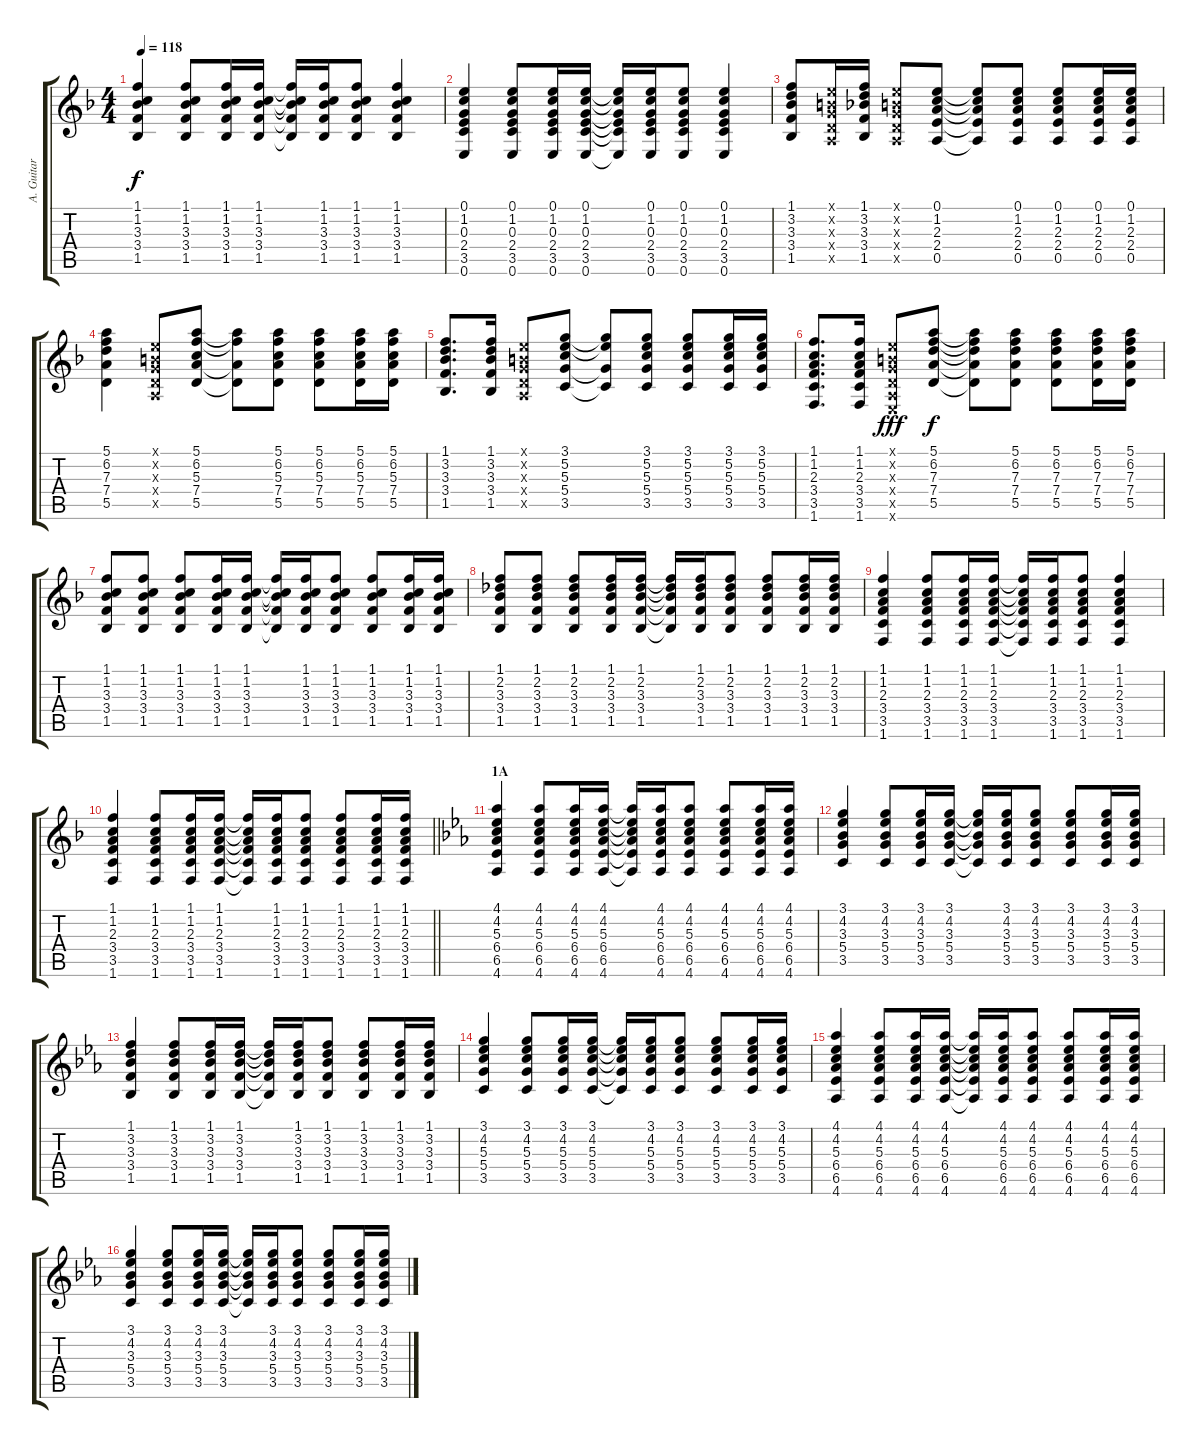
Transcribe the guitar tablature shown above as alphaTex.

\track ("A. Guitar" "A. Guitar") {instrument acousticguitarsteel}
\staff {score tabs}
\tuning (E4 B3 G3 D3 A2 E2) {hide}
\ts (4 4)
\tempo 118
\clef g2
\ks f
(1.1 1.2 3.3 3.4 1.5).4{dy f} (1.1 1.2 3.3 3.4 1.5).8 (1.1 1.2 3.3 3.4 1.5).16 (1.1 1.2 3.3 3.4 1.5).16 (1.1{t} 1.2{t} 3.3{t} 3.4{t} 1.5{t}).16 (1.1 1.2 3.3 3.4 1.5).16 (1.1 1.2 3.3 3.4 1.5).8 (1.1 1.2 3.3 3.4 1.5).4 |
(0.1 1.2 0.3 2.4 3.5 0.6).4 (0.1 1.2 0.3 2.4 3.5 0.6).8 (0.1 1.2 0.3 2.4 3.5 0.6).16 (0.1 1.2 0.3 2.4 3.5 0.6).16 (0.1{t} 1.2{t} 0.3{t} 2.4{t} 3.5{t} 0.6{t}).16 (0.1 1.2 0.3 2.4 3.5 0.6).16 (0.1 1.2 0.3 2.4 3.5 0.6).8 (0.1 1.2 0.3 2.4 3.5 0.6).4 |
(1.1 3.2 3.3 3.4 1.5).8 (0.1{x} 0.2{x} 0.3{x} 0.4{x} 0.5{x}).16 (1.1 3.2 3.3 3.4 1.5).16 (0.1{x} 0.2{x} 0.3{x} 0.4{x} 0.5{x}).8 (0.1 1.2 2.3 2.4 0.5).8 (0.1{t} 1.2{t} 2.3{t} 2.4{t} 0.5{t}).8 (0.1 1.2 2.3 2.4 0.5).8 (0.1 1.2 2.3 2.4 0.5).8 (0.1 1.2 2.3 2.4 0.5).16 (0.1 1.2 2.3 2.4 0.5).16 |
(5.1 6.2 7.3 7.4 5.5).4 (0.1{x} 0.2{x} 0.3{x} 0.4{x} 0.5{x}).8 (5.1 6.2 5.3 7.4 5.5).8 (5.1{t} 6.2{t} 7.4{t} 5.5{t}).8 (5.1 6.2 5.3 7.4 5.5).8 (5.1 6.2 5.3 7.4 5.5).8 (5.1 6.2 5.3 7.4 5.5).16 (5.1 6.2 5.3 7.4 5.5).16 |
(1.1 3.2 3.3 3.4 1.5).8{d} (1.1 3.2 3.3 3.4 1.5).16 (0.1{x} 0.2{x} 0.3{x} 0.4{x} 0.5{x}).8 (3.1 5.2 5.3 5.4 3.5).8 (3.1{t} 5.2{t} 5.4{t} 3.5{t}).8 (3.1 5.2 5.3 5.4 3.5).8 (3.1 5.2 5.3 5.4 3.5).8 (3.1 5.2 5.3 5.4 3.5).16 (3.1 5.2 5.3 5.4 3.5).16 |
(1.1 1.2 2.3 3.4 3.5 1.6).8{d} (1.1 1.2 2.3 3.4 3.5 1.6).16 (0.1{x} 0.2{x} 0.3{x} 0.4{x} 0.5{x} 0.6{x}).8{dy fff} (5.1 6.2 7.3 7.4 5.5).8{dy f} (5.1{t} 6.2{t} 7.3{t} 7.4{t} 5.5{t}).8 (5.1 6.2 7.3 7.4 5.5).8 (5.1 6.2 7.3 7.4 5.5).8 (5.1 6.2 7.3 7.4 5.5).16 (5.1 6.2 7.3 7.4 5.5).16 |
(1.1 1.2 3.3 3.4 1.5).8 (1.1 1.2 3.3 3.4 1.5).8 (1.1 1.2 3.3 3.4 1.5).8 (1.1 1.2 3.3 3.4 1.5).16 (1.1 1.2 3.3 3.4 1.5).16 (1.1{t} 1.2{t} 3.3{t} 3.4{t} 1.5{t}).16 (1.1 1.2 3.3 3.4 1.5).16 (1.1 1.2 3.3 3.4 1.5).8 (1.1 1.2 3.3 3.4 1.5).8 (1.1 1.2 3.3 3.4 1.5).16 (1.1 1.2 3.3 3.4 1.5).16 |
(1.1 2.2 3.3 3.4 1.5).8 (1.1 2.2 3.3 3.4 1.5).8 (1.1 2.2 3.3 3.4 1.5).8 (1.1 2.2 3.3 3.4 1.5).16 (1.1 2.2 3.3 3.4 1.5).16 (1.1{t} 2.2{t} 3.3{t} 3.4{t} 1.5{t}).16 (1.1 2.2 3.3 3.4 1.5).16 (1.1 2.2 3.3 3.4 1.5).8 (1.1 2.2 3.3 3.4 1.5).8 (1.1 2.2 3.3 3.4 1.5).16 (1.1 2.2 3.3 3.4 1.5).16 |
(1.1 1.2 2.3 3.4 3.5 1.6).4 (1.1 1.2 2.3 3.4 3.5 1.6).8 (1.1 1.2 2.3 3.4 3.5 1.6).16 (1.1 1.2 2.3 3.4 3.5 1.6).16 (1.1{t} 1.2{t} 2.3{t} 3.4{t} 3.5{t} 1.6{t}).16 (1.1 1.2 2.3 3.4 3.5 1.6).16 (1.1 1.2 2.3 3.4 3.5 1.6).8 (1.1 1.2 2.3 3.4 3.5 1.6).4 |
\barLineRight lightlight
(1.1 1.2 2.3 3.4 3.5 1.6).4 (1.1 1.2 2.3 3.4 3.5 1.6).8 (1.1 1.2 2.3 3.4 3.5 1.6).16 (1.1 1.2 2.3 3.4 3.5 1.6).16 (1.1{t} 1.2{t} 2.3{t} 3.4{t} 3.5{t} 1.6{t}).16 (1.1 1.2 2.3 3.4 3.5 1.6).16 (1.1 1.2 2.3 3.4 3.5 1.6).8 (1.1 1.2 2.3 3.4 3.5 1.6).8 (1.1 1.2 2.3 3.4 3.5 1.6).16 (1.1 1.2 2.3 3.4 3.5 1.6).16 |
\section ("" "1A")
\ks eb
(4.1 4.2 5.3 6.4 6.5 4.6).4 (4.1 4.2 5.3 6.4 6.5 4.6).8 (4.1 4.2 5.3 6.4 6.5 4.6).16 (4.1 4.2 5.3 6.4 6.5 4.6).16 (4.1{t} 4.2{t} 5.3{t} 6.4{t} 6.5{t} 4.6{t}).16 (4.1 4.2 5.3 6.4 6.5 4.6).16 (4.1 4.2 5.3 6.4 6.5 4.6).8 (4.1 4.2 5.3 6.4 6.5 4.6).8 (4.1 4.2 5.3 6.4 6.5 4.6).16 (4.1 4.2 5.3 6.4 6.5 4.6).16 |
(3.1 4.2 3.3 5.4 3.5).4 (3.1 4.2 3.3 5.4 3.5).8 (3.1 4.2 3.3 5.4 3.5).16 (3.1 4.2 3.3 5.4 3.5).16 (3.1{t} 4.2{t} 3.3{t} 5.4{t} 3.5{t}).16 (3.1 4.2 3.3 5.4 3.5).16 (3.1 4.2 3.3 5.4 3.5).8 (3.1 4.2 3.3 5.4 3.5).8 (3.1 4.2 3.3 5.4 3.5).16 (3.1 4.2 3.3 5.4 3.5).16 |
(1.1 3.2 3.3 3.4 1.5).4 (1.1 3.2 3.3 3.4 1.5).8 (1.1 3.2 3.3 3.4 1.5).16 (1.1 3.2 3.3 3.4 1.5).16 (1.1{t} 3.2{t} 3.3{t} 3.4{t} 1.5{t}).16 (1.1 3.2 3.3 3.4 1.5).16 (1.1 3.2 3.3 3.4 1.5).8 (1.1 3.2 3.3 3.4 1.5).8 (1.1 3.2 3.3 3.4 1.5).16 (1.1 3.2 3.3 3.4 1.5).16 |
(3.1 4.2 5.3 5.4 3.5).4 (3.1 4.2 5.3 5.4 3.5).8 (3.1 4.2 5.3 5.4 3.5).16 (3.1 4.2 5.3 5.4 3.5).16 (3.1{t} 4.2{t} 5.3{t} 5.4{t} 3.5{t}).16 (3.1 4.2 5.3 5.4 3.5).16 (3.1 4.2 5.3 5.4 3.5).8 (3.1 4.2 5.3 5.4 3.5).8 (3.1 4.2 5.3 5.4 3.5).16 (3.1 4.2 5.3 5.4 3.5).16 |
(4.1 4.2 5.3 6.4 6.5 4.6).4 (4.1 4.2 5.3 6.4 6.5 4.6).8 (4.1 4.2 5.3 6.4 6.5 4.6).16 (4.1 4.2 5.3 6.4 6.5 4.6).16 (4.1{t} 4.2{t} 5.3{t} 6.4{t} 6.5{t} 4.6{t}).16 (4.1 4.2 5.3 6.4 6.5 4.6).16 (4.1 4.2 5.3 6.4 6.5 4.6).8 (4.1 4.2 5.3 6.4 6.5 4.6).8 (4.1 4.2 5.3 6.4 6.5 4.6).16 (4.1 4.2 5.3 6.4 6.5 4.6).16 |
(3.1 4.2 3.3 5.4 3.5).4 (3.1 4.2 3.3 5.4 3.5).8 (3.1 4.2 3.3 5.4 3.5).16 (3.1 4.2 3.3 5.4 3.5).16 (3.1{t} 4.2{t} 3.3{t} 5.4{t} 3.5{t}).16 (3.1 4.2 3.3 5.4 3.5).16 (3.1 4.2 3.3 5.4 3.5).8 (3.1 4.2 3.3 5.4 3.5).8 (3.1 4.2 3.3 5.4 3.5).16 (3.1 4.2 3.3 5.4 3.5).16
